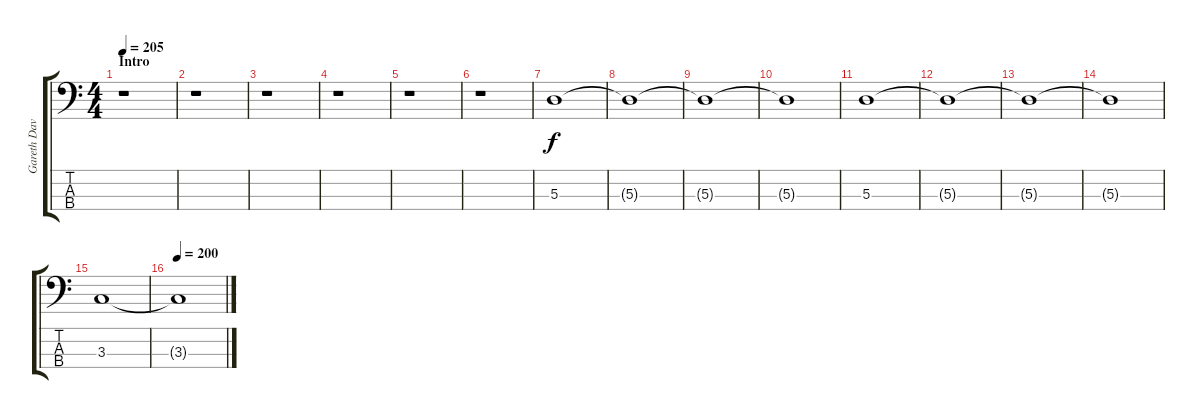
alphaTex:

\track ("Gareth Davies" "Gareth Dav") {instrument electricbasspick}
\staff {score tabs}
\tuning (G2 D2 A1 D1) {hide}
\ts (4 4)
\section ("" "Intro")
\tempo 205
\tempo 165
\tempo 205
\clef f4
\ks c
r.1{dy f instrument electricbasspick} |
r.1 |
r.1 |
r.1 |
r.1 |
r.1 |
5.3.1 |
5.3{t}.1 |
5.3{t}.1 |
5.3{t}.1 |
5.3.1 |
5.3{t}.1 |
5.3{t}.1 |
5.3{t}.1 |
3.3.1 |
\tempo 200
3.3{t}.1
